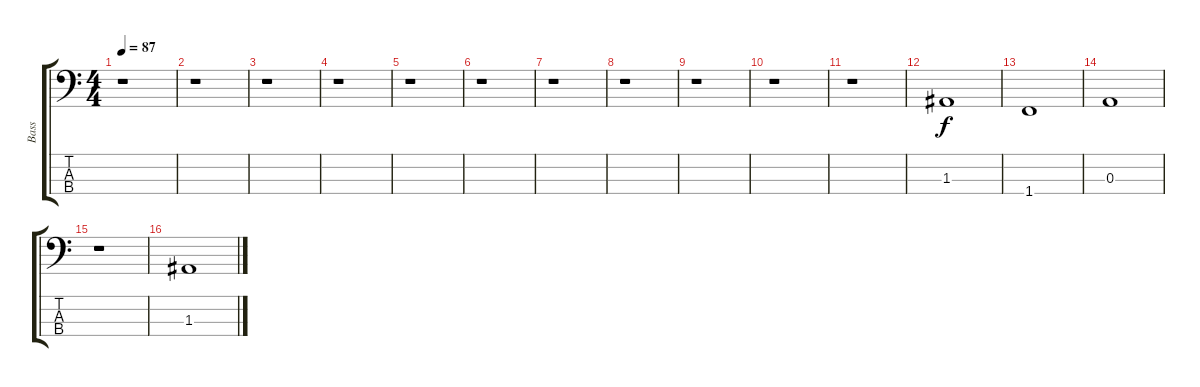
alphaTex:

\track ("Bass" "Bass") {instrument fretlessbass}
\staff {score tabs}
\tuning (G2 D2 A1 E1) {hide}
\ts (4 4)
\tempo 87
\clef f4
\ks c
r.1{dy f instrument fretlessbass} |
r.1 |
r.1 |
r.1 |
r.1 |
r.1 |
r.1 |
r.1 |
r.1 |
r.1 |
r.1 |
1.3.1 |
1.4.1 |
0.3.1 |
r.1 |
1.3.1
